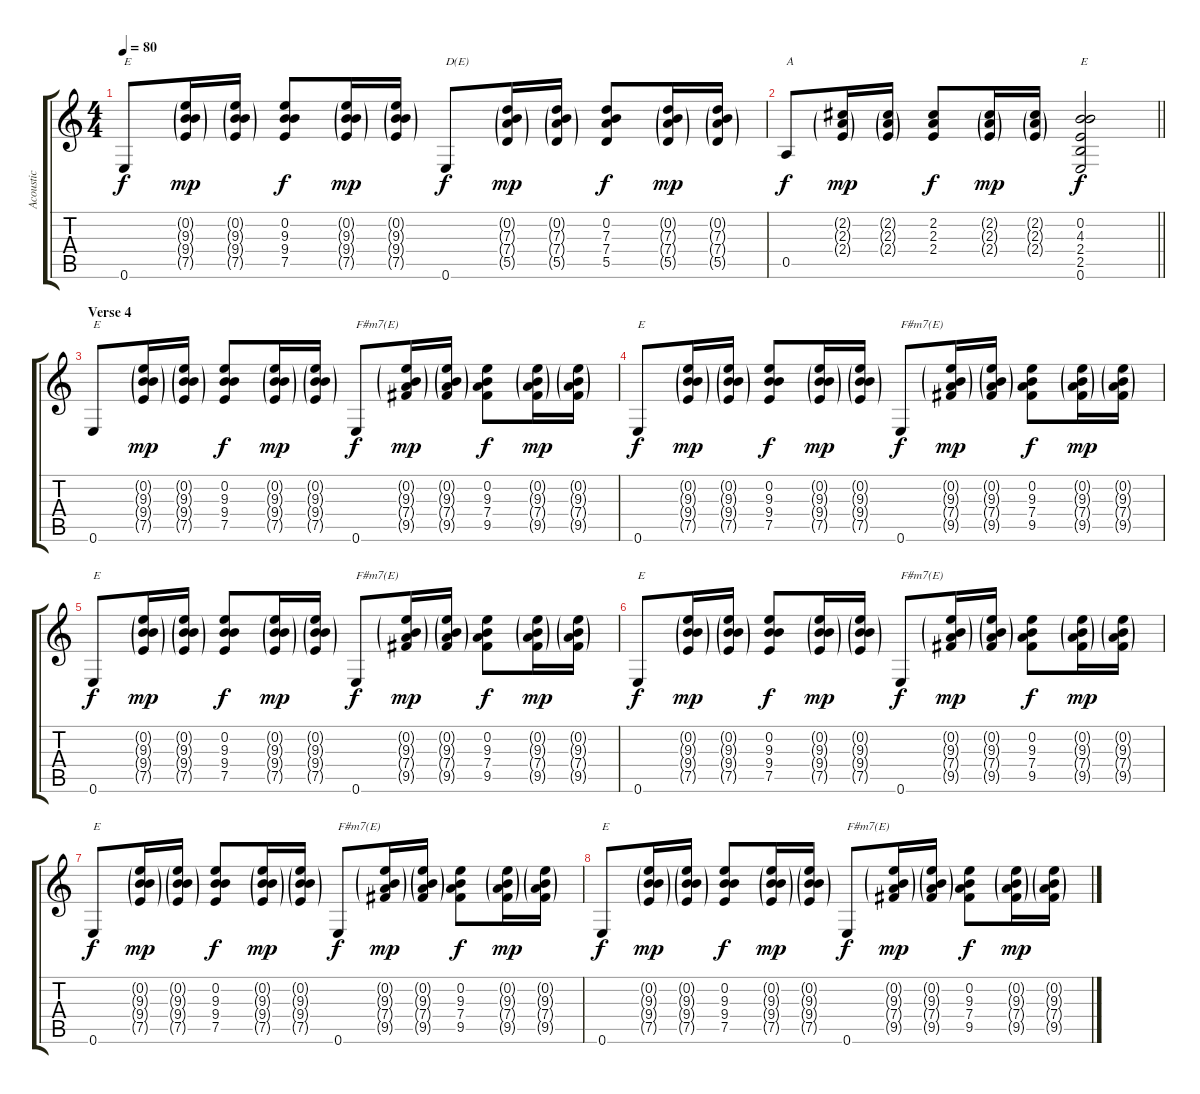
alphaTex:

\track ("Acoustic" "Acoustic") {instrument acousticguitarsteel}
\staff {score tabs}
\tuning (E4 B3 G3 D3 A2 E2) {hide}
\ts (4 4)
\tempo 80
\clef g2
\ks c
0.6.8{txt "E" dy f} (0.2{g} 9.3{g} 9.4{g} 7.5{g}).16{dy mp} (0.2{g} 9.3{g} 9.4{g} 7.5{g}).16 (0.2 9.3 9.4 7.5).8{dy f} (0.2{g} 9.3{g} 9.4{g} 7.5{g}).16{dy mp} (0.2{g} 9.3{g} 9.4{g} 7.5{g}).16 0.6.8{txt "D(E)" dy f} (0.2{g} 7.3{g} 7.4{g} 5.5{g}).16{dy mp} (0.2{g} 7.3{g} 7.4{g} 5.5{g}).16 (0.2 7.3 7.4 5.5).8{dy f} (0.2{g} 7.3{g} 7.4{g} 5.5{g}).16{dy mp} (0.2{g} 7.3{g} 7.4{g} 5.5{g}).16 |
\barLineRight lightlight
0.5.8{txt "A" dy f} (2.2{g} 2.3{g} 2.4{g}).16{dy mp} (2.2{g} 2.3{g} 2.4{g}).16 (2.2 2.3 2.4).8{dy f} (2.2{g} 2.3{g} 2.4{g}).16{dy mp} (2.2{g} 2.3{g} 2.4{g}).16 (0.2 4.3 2.4 2.5 0.6).2{txt "E" dy f} |
\section ("" "Verse 4")
0.6.8{txt "E"} (0.2{g} 9.3{g} 9.4{g} 7.5{g}).16{dy mp} (0.2{g} 9.3{g} 9.4{g} 7.5{g}).16 (0.2 9.3 9.4 7.5).8{dy f} (0.2{g} 9.3{g} 9.4{g} 7.5{g}).16{dy mp} (0.2{g} 9.3{g} 9.4{g} 7.5{g}).16 0.6.8{txt "F#m7(E)" dy f} (0.2{g} 9.3{g} 7.4{g} 9.5{g}).16{dy mp} (0.2{g} 9.3{g} 7.4{g} 9.5{g}).16 (0.2 9.3 7.4 9.5).8{dy f} (0.2{g} 9.3{g} 7.4{g} 9.5{g}).16{dy mp} (0.2{g} 9.3{g} 7.4{g} 9.5{g}).16 |
0.6.8{txt "E" dy f} (0.2{g} 9.3{g} 9.4{g} 7.5{g}).16{dy mp} (0.2{g} 9.3{g} 9.4{g} 7.5{g}).16 (0.2 9.3 9.4 7.5).8{dy f} (0.2{g} 9.3{g} 9.4{g} 7.5{g}).16{dy mp} (0.2{g} 9.3{g} 9.4{g} 7.5{g}).16 0.6.8{txt "F#m7(E)" dy f} (0.2{g} 9.3{g} 7.4{g} 9.5{g}).16{dy mp} (0.2{g} 9.3{g} 7.4{g} 9.5{g}).16 (0.2 9.3 7.4 9.5).8{dy f} (0.2{g} 9.3{g} 7.4{g} 9.5{g}).16{dy mp} (0.2{g} 9.3{g} 7.4{g} 9.5{g}).16 |
0.6.8{txt "E" dy f} (0.2{g} 9.3{g} 9.4{g} 7.5{g}).16{dy mp} (0.2{g} 9.3{g} 9.4{g} 7.5{g}).16 (0.2 9.3 9.4 7.5).8{dy f} (0.2{g} 9.3{g} 9.4{g} 7.5{g}).16{dy mp} (0.2{g} 9.3{g} 9.4{g} 7.5{g}).16 0.6.8{txt "F#m7(E)" dy f} (0.2{g} 9.3{g} 7.4{g} 9.5{g}).16{dy mp} (0.2{g} 9.3{g} 7.4{g} 9.5{g}).16 (0.2 9.3 7.4 9.5).8{dy f} (0.2{g} 9.3{g} 7.4{g} 9.5{g}).16{dy mp} (0.2{g} 9.3{g} 7.4{g} 9.5{g}).16 |
0.6.8{txt "E" dy f} (0.2{g} 9.3{g} 9.4{g} 7.5{g}).16{dy mp} (0.2{g} 9.3{g} 9.4{g} 7.5{g}).16 (0.2 9.3 9.4 7.5).8{dy f} (0.2{g} 9.3{g} 9.4{g} 7.5{g}).16{dy mp} (0.2{g} 9.3{g} 9.4{g} 7.5{g}).16 0.6.8{txt "F#m7(E)" dy f} (0.2{g} 9.3{g} 7.4{g} 9.5{g}).16{dy mp} (0.2{g} 9.3{g} 7.4{g} 9.5{g}).16 (0.2 9.3 7.4 9.5).8{dy f} (0.2{g} 9.3{g} 7.4{g} 9.5{g}).16{dy mp} (0.2{g} 9.3{g} 7.4{g} 9.5{g}).16 |
0.6.8{txt "E" dy f} (0.2{g} 9.3{g} 9.4{g} 7.5{g}).16{dy mp} (0.2{g} 9.3{g} 9.4{g} 7.5{g}).16 (0.2 9.3 9.4 7.5).8{dy f} (0.2{g} 9.3{g} 9.4{g} 7.5{g}).16{dy mp} (0.2{g} 9.3{g} 9.4{g} 7.5{g}).16 0.6.8{txt "F#m7(E)" dy f} (0.2{g} 9.3{g} 7.4{g} 9.5{g}).16{dy mp} (0.2{g} 9.3{g} 7.4{g} 9.5{g}).16 (0.2 9.3 7.4 9.5).8{dy f} (0.2{g} 9.3{g} 7.4{g} 9.5{g}).16{dy mp} (0.2{g} 9.3{g} 7.4{g} 9.5{g}).16 |
0.6.8{txt "E" dy f} (0.2{g} 9.3{g} 9.4{g} 7.5{g}).16{dy mp} (0.2{g} 9.3{g} 9.4{g} 7.5{g}).16 (0.2 9.3 9.4 7.5).8{dy f} (0.2{g} 9.3{g} 9.4{g} 7.5{g}).16{dy mp} (0.2{g} 9.3{g} 9.4{g} 7.5{g}).16 0.6.8{txt "F#m7(E)" dy f} (0.2{g} 9.3{g} 7.4{g} 9.5{g}).16{dy mp} (0.2{g} 9.3{g} 7.4{g} 9.5{g}).16 (0.2 9.3 7.4 9.5).8{dy f} (0.2{g} 9.3{g} 7.4{g} 9.5{g}).16{dy mp} (0.2{g} 9.3{g} 7.4{g} 9.5{g}).16
